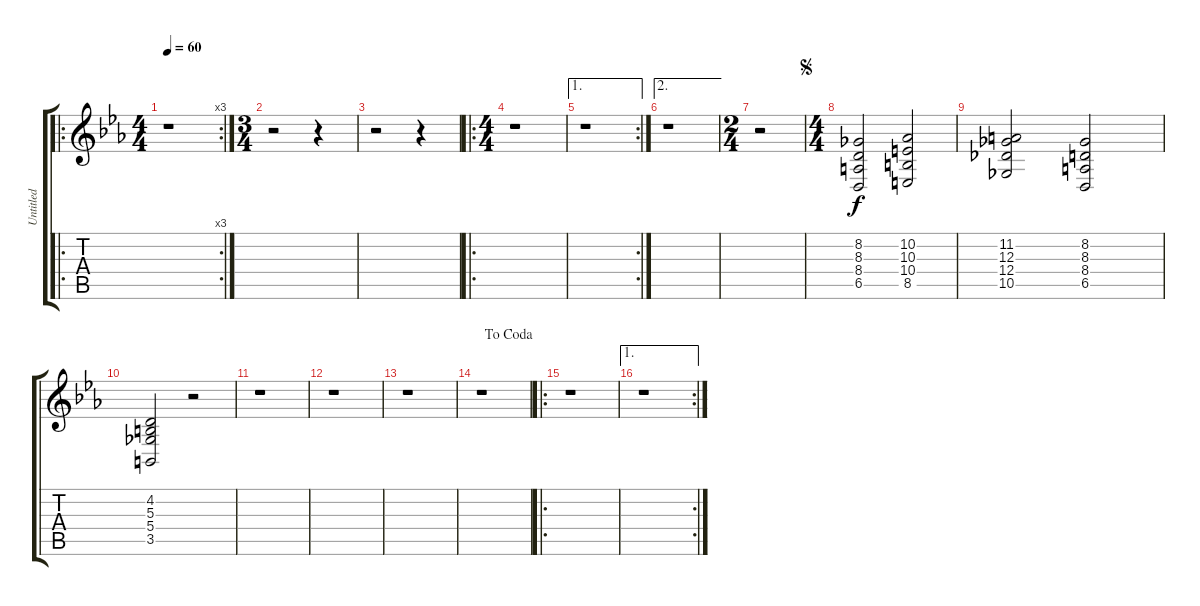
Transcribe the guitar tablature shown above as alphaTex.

\track ("Untitled" "Untitled") {instrument synthstrings1}
\staff {score tabs}
\tuning (Eb4 Bb3 Gb3 Db3 Ab2 Eb2) {hide}
\ro
\rc 3
\ts (4 4)
\tempo 60
\clef g2
\ks eb
r.1{dy f instrument synthstrings1} |
\ts (3 4)
r.2 r.4 |
r.2 r.4 |
\ro
\ts (4 4)
r.1 |
\ae 1
\rc 2
r.1 |
\ae 2
r.1 |
\ts (2 4)
r.2 |
\ts (4 4)
\jump segno
(8.2 8.3 8.4 6.5).2 (10.2 10.3 10.4 8.5).2 |
(11.2 12.3 12.4 10.5).2 (8.2 8.3 8.4 6.5).2 |
(4.2 5.3 5.4 3.5).2 r.2 |
r.1 |
r.1 |
r.1 |
\jump dacoda
r.1 |
\ro
r.1 |
\ae 1
\rc 2
r.1
